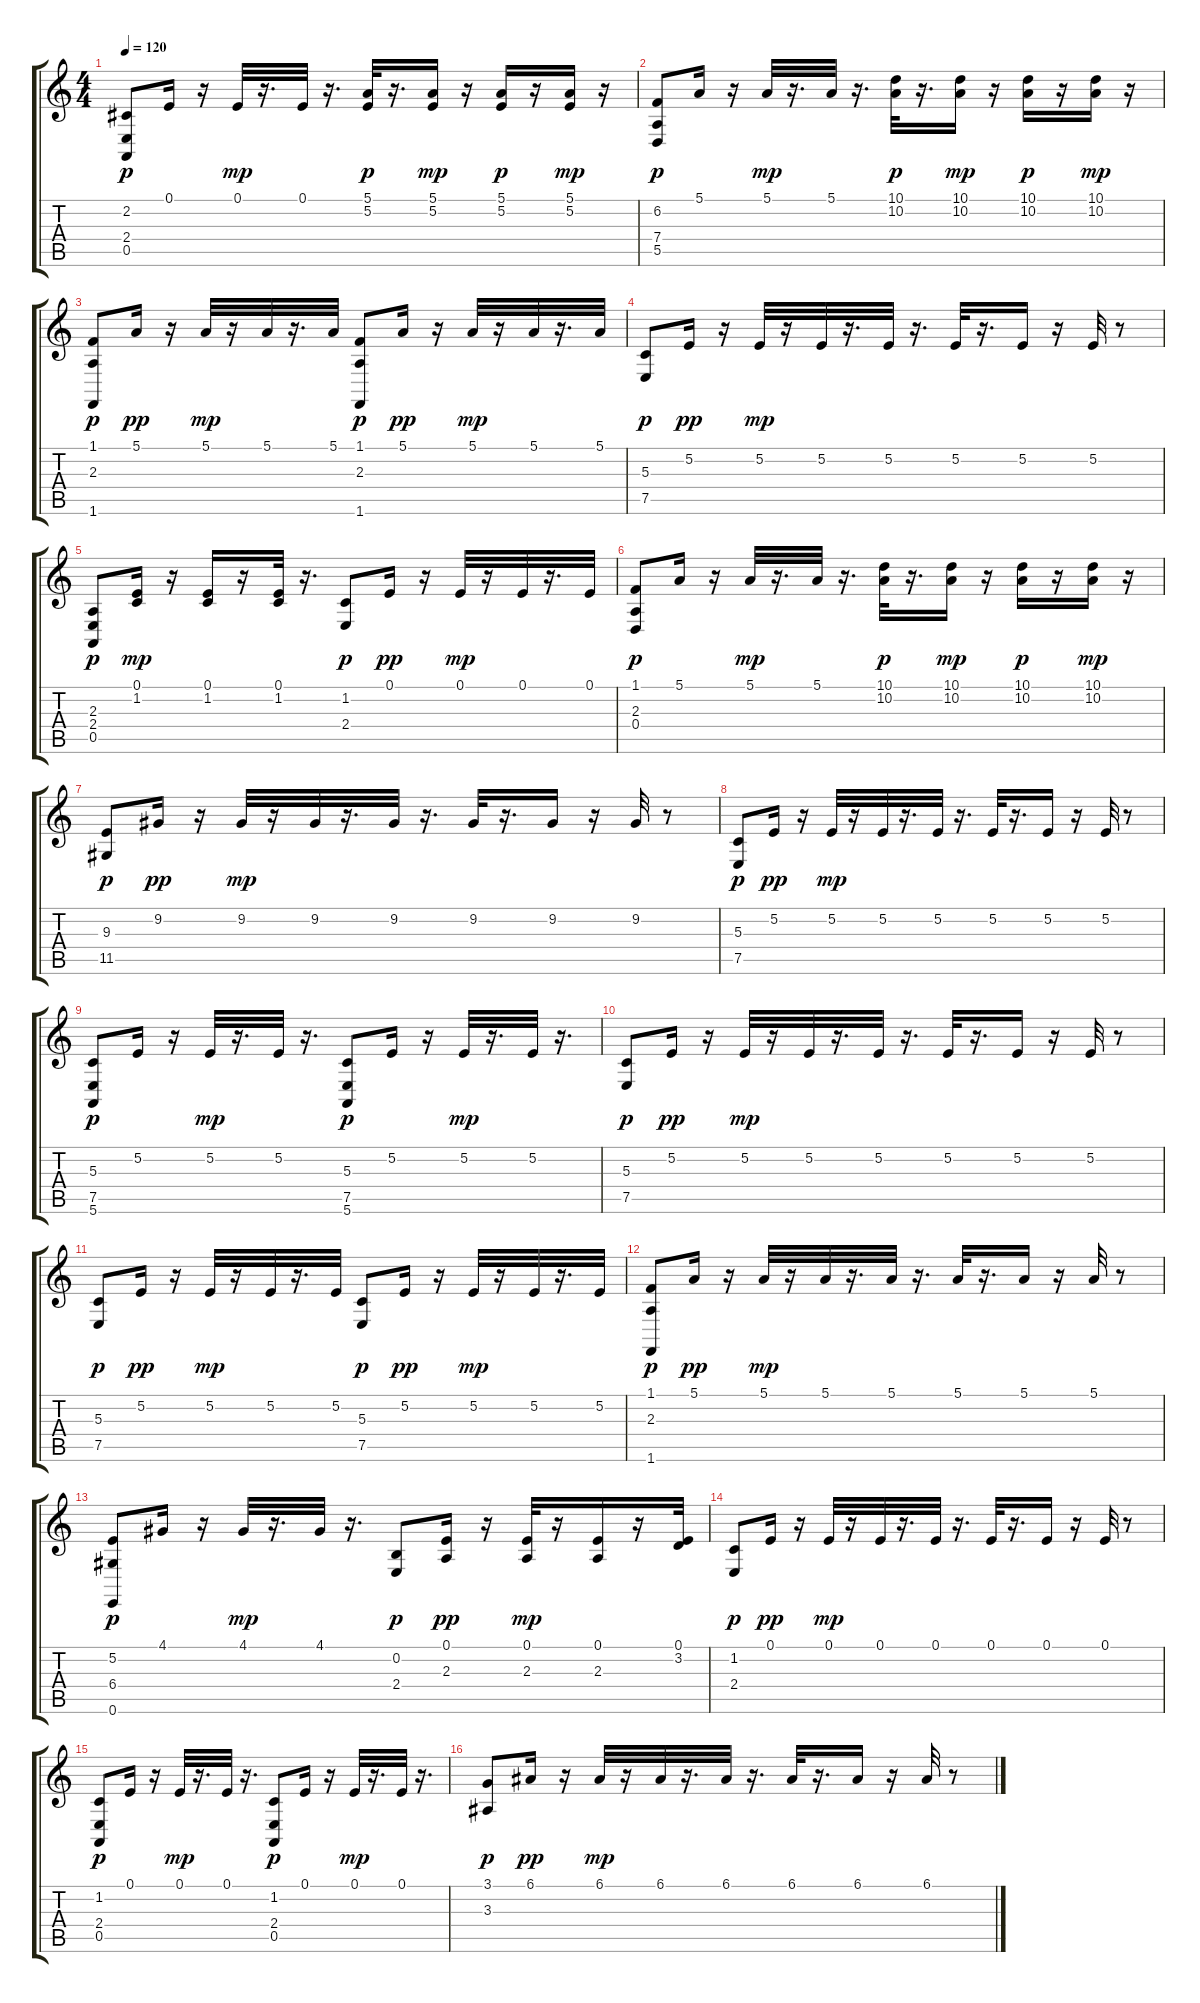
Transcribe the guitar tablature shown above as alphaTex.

\track "" {instrument stringensemble1}
\staff {score tabs}
\tuning (E4 B3 G3 D3 A2 E2) {hide}
\ts (4 4)
\tempo 120
\clef g2
\ks c
(2.2 2.4 0.5).8{dy p} 0.1.16 r.16 0.1.32{dy mp} r.16{d} 0.1.32 r.16{d} (5.1 5.2).32{dy p} r.16{d} (5.1 5.2).16{dy mp} r.16 (5.1 5.2).16{dy p} r.16 (5.1 5.2).16{dy mp} r.16 |
(6.2 7.4 5.5).8{dy p} 5.1.16 r.16 5.1.32{dy mp} r.16{d} 5.1.32 r.16{d} (10.1 10.2).32{dy p} r.16{d} (10.1 10.2).16{dy mp} r.16 (10.1 10.2).16{dy p} r.16 (10.1 10.2).16{dy mp} r.16 |
(1.1 2.3 1.6).8{dy p} 5.1.16{dy pp} r.16 5.1.32{dy mp} r.16 5.1.32 r.16{d} 5.1.32 (1.1 2.3 1.6).8{dy p} 5.1.16{dy pp} r.16 5.1.32{dy mp} r.16 5.1.32 r.16{d} 5.1.32 |
(5.3 7.5).8{dy p} 5.2.16{dy pp} r.16 5.2.32{dy mp} r.16 5.2.32 r.16{d} 5.2.32 r.16{d} 5.2.32 r.16{d} 5.2.16 r.16 5.2.32 r.8 |
(2.3 2.4 0.5).8{dy p} (0.1 1.2).16{dy mp} r.16 (0.1 1.2).16 r.16 (0.1 1.2).32 r.16{d} (1.2 2.4).8{dy p} 0.1.16{dy pp} r.16 0.1.32{dy mp} r.16 0.1.32 r.16{d} 0.1.32 |
(1.1 2.3 0.4).8{dy p} 5.1.16 r.16 5.1.32{dy mp} r.16{d} 5.1.32 r.16{d} (10.1 10.2).32{dy p} r.16{d} (10.1 10.2).16{dy mp} r.16 (10.1 10.2).16{dy p} r.16 (10.1 10.2).16{dy mp} r.16 |
(9.3 11.5).8{dy p} 9.2.16{dy pp} r.16 9.2.32{dy mp} r.16 9.2.32 r.16{d} 9.2.32 r.16{d} 9.2.32 r.16{d} 9.2.16 r.16 9.2.32 r.8 |
(5.3 7.5).8{dy p} 5.2.16{dy pp} r.16 5.2.32{dy mp} r.16 5.2.32 r.16{d} 5.2.32 r.16{d} 5.2.32 r.16{d} 5.2.16 r.16 5.2.32 r.8 |
(5.3 7.5 5.6).8{dy p} 5.2.16 r.16 5.2.32{dy mp} r.16{d} 5.2.32 r.16{d} (5.3 7.5 5.6).8{dy p} 5.2.16 r.16 5.2.32{dy mp} r.16{d} 5.2.32 r.16{d} |
(5.3 7.5).8{dy p} 5.2.16{dy pp} r.16 5.2.32{dy mp} r.16 5.2.32 r.16{d} 5.2.32 r.16{d} 5.2.32 r.16{d} 5.2.16 r.16 5.2.32 r.8 |
(5.3 7.5).8{dy p} 5.2.16{dy pp} r.16 5.2.32{dy mp} r.16 5.2.32 r.16{d} 5.2.32 (5.3 7.5).8{dy p} 5.2.16{dy pp} r.16 5.2.32{dy mp} r.16 5.2.32 r.16{d} 5.2.32 |
(1.1 2.3 1.6).8{dy p} 5.1.16{dy pp} r.16 5.1.32{dy mp} r.16 5.1.32 r.16{d} 5.1.32 r.16{d} 5.1.32 r.16{d} 5.1.16 r.16 5.1.32 r.8 |
(5.2 6.4 0.6).8{dy p} 4.1.16 r.16 4.1.32{dy mp} r.16{d} 4.1.32 r.16{d} (0.2 2.4).8{dy p} (0.1 2.3).16{dy pp} r.16 (0.1 2.3).32{dy mp} r.16 (0.1 2.3).16 r.16 (0.1 3.2).32 |
(1.2 2.4).8{dy p} 0.1.16{dy pp} r.16 0.1.32{dy mp} r.16 0.1.32 r.16{d} 0.1.32 r.16{d} 0.1.32 r.16{d} 0.1.16 r.16 0.1.32 r.8 |
(1.2 2.4 0.5).8{dy p} 0.1.16 r.16 0.1.32{dy mp} r.16{d} 0.1.32 r.16{d} (1.2 2.4 0.5).8{dy p} 0.1.16 r.16 0.1.32{dy mp} r.16{d} 0.1.32 r.16{d} |
(3.1 3.3).8{dy p} 6.1.16{dy pp} r.16 6.1.32{dy mp} r.16 6.1.32 r.16{d} 6.1.32 r.16{d} 6.1.32 r.16{d} 6.1.16 r.16 6.1.32 r.8
